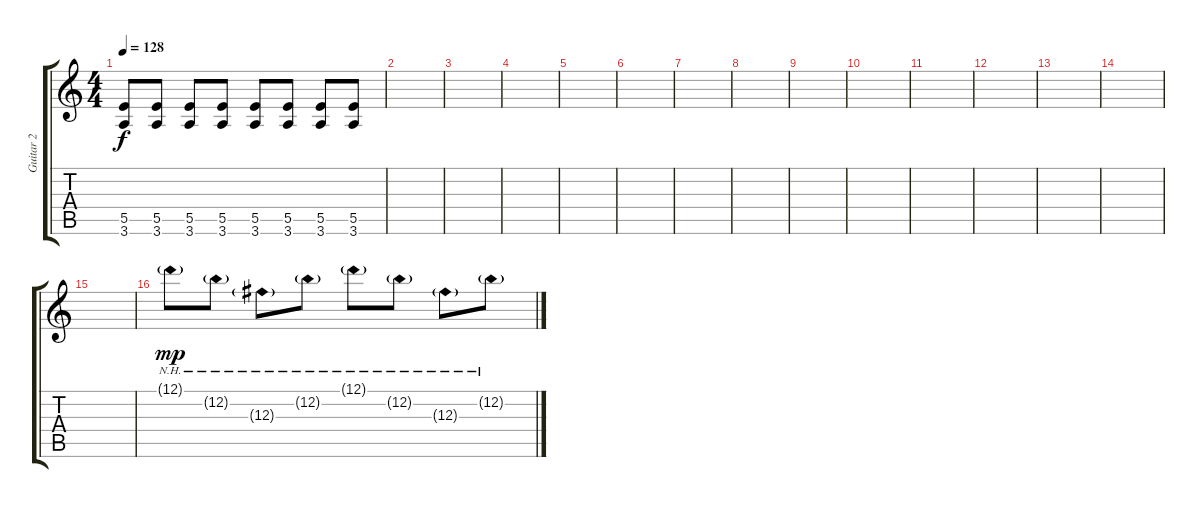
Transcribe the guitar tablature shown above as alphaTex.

\track ("Guitar 2" "Guitar 2") {instrument overdrivenguitar}
\staff {score tabs}
\tuning (D4 B3 Gb3 D3 B2 Gb2) {hide}
\ts (4 4)
\tempo 128
\clef g2
\ks c
(5.5 3.6).8{dy f} (5.5 3.6).8 (5.5 3.6).8 (5.5 3.6).8 (5.5 3.6).8 (5.5 3.6).8 (5.5 3.6).8 (5.5 3.6).8 |
|
|
|
|
|
|
|
|
|
|
|
|
|
|
12.1{nh g}.8{dy mp} 12.2{nh g}.8 12.3{nh g}.8 12.2{nh g}.8 12.1{nh g}.8 12.2{nh g}.8 12.3{nh g}.8 12.2{nh g}.8
